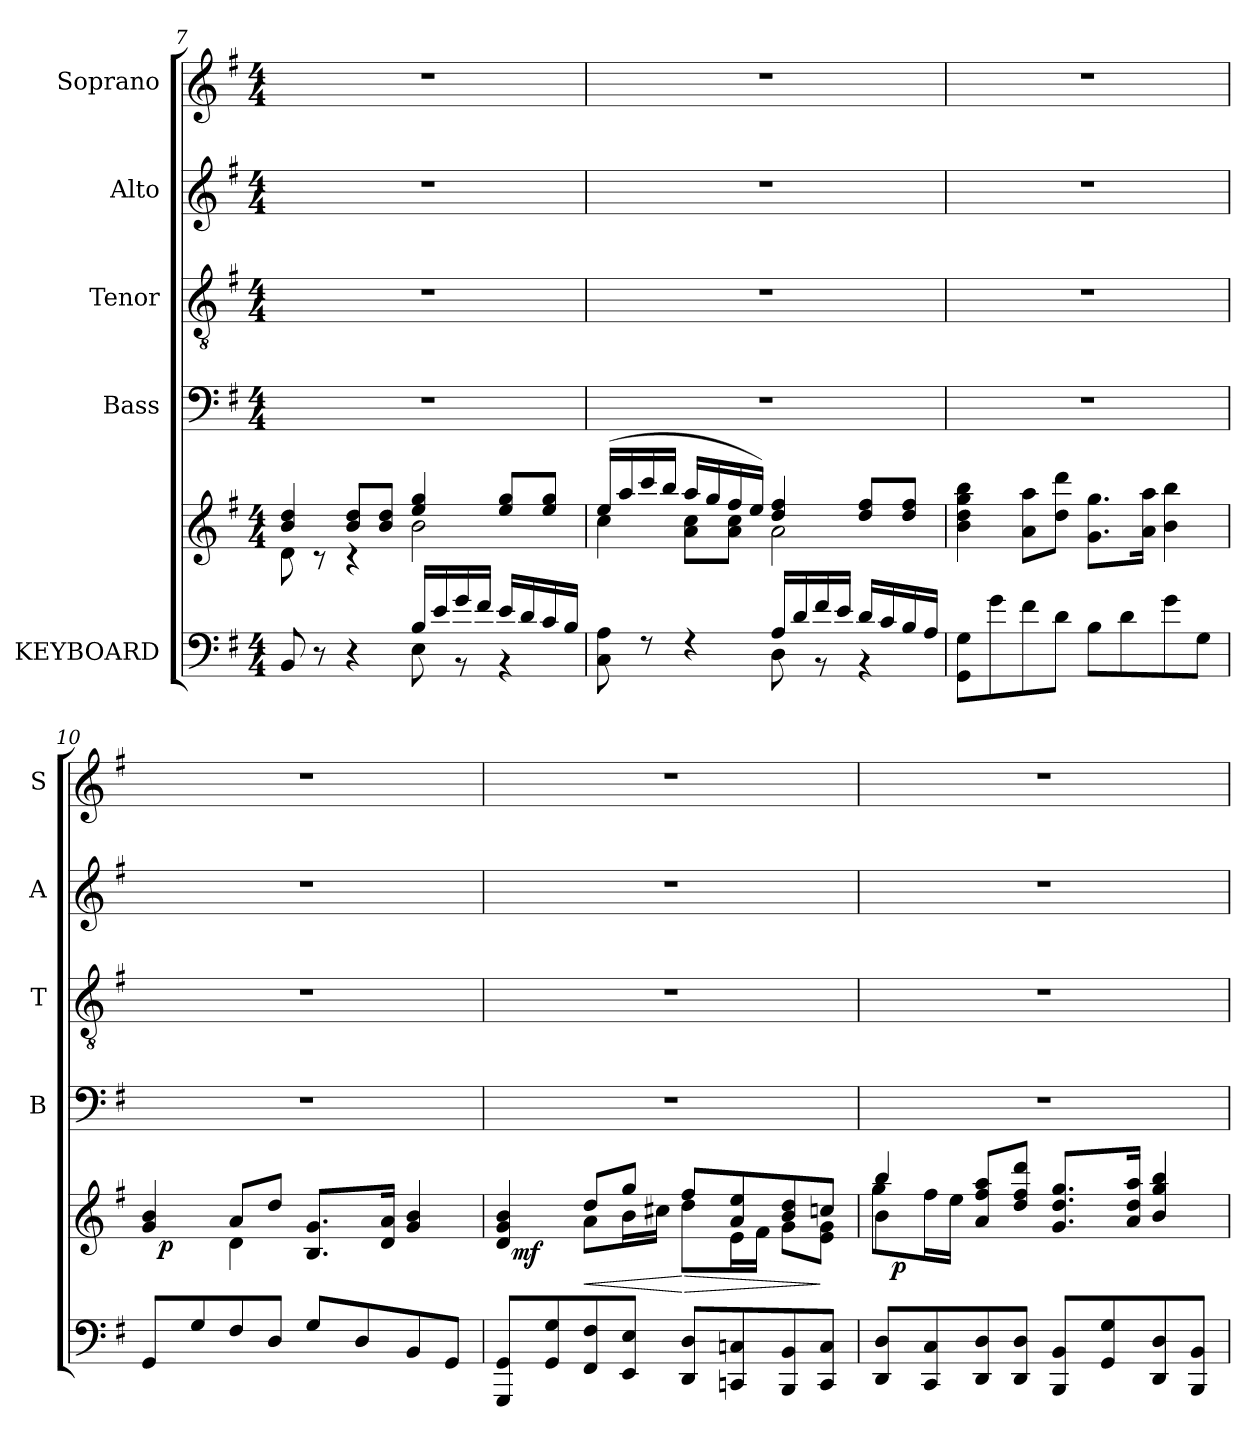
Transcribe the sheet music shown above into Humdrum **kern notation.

**kern	**kern	**dynam	**kern	**kern	**kern	**kern
*part5	*part5	*part5	*part4	*part3	*part2	*part1
*staff6	*staff5	*staff5/6	*staff4	*staff3	*staff2	*staff1
*I"KEYBOARD	*	*	*I"Bass	*I"Tenor	*I"Alto	*I"Soprano
*	*	*	*I'B	*I'T	*I'A	*I'S
!!LO:LB:g=z
*clefF4	*clefG2	*	*clefF4	*clefGv2	*clefG2	*clefG2
*k[f#]	*k[f#]	*	*k[f#]	*k[f#]	*k[f#]	*k[f#]
*G:	*G:	*	*G:	*G:	*G:	*G:
*M4/4	*M4/4	*	*M4/4	*M4/4	*M4/4	*M4/4
=7	=7	=7	=7	=7	=7	=7
*^	*^	*	*	*	*	*
8BB/	2ryy	4b/ 4dd/	8d\	.	1r	1r	1r	1r
8rC	.	.	8rc	.	.	.	.	.
4rC	.	8b/ 8dd/L	4rc	.	.	.	.	.
.	.	8b/ 8dd/J	.	.	.	.	.	.
16B/LL	8E\	4ee/ 4gg/	2b\	.	.	.	.	.
16e/	.	.	.	.	.	.	.	.
16g/	8r	.	.	.	.	.	.	.
16f#/JJ	.	.	.	.	.	.	.	.
16e/LL	4r	8ee/ 8gg/L	.	.	.	.	.	.
16d/	.	.	.	.	.	.	.	.
16c/	.	8ee/ 8gg/J	.	.	.	.	.	.
16B/JJ	.	.	.	.	.	.	.	.
=8	=8	=8	=8	=8	=8	=8	=8	=8
2ryy	8C\ 8A\	(16ee/LL	4cc\	.	1r	1r	1r	1r
.	.	16aa/	.	.	.	.	.	.
.	8rE	16ccc/	.	.	.	.	.	.
.	.	16bb/JJ	.	.	.	.	.	.
.	4rE	16aa/LL	8a\ 8cc\L	.	.	.	.	.
.	.	16gg/	.	.	.	.	.	.
.	.	16ff#/	8a\ 8cc\J	.	.	.	.	.
.	.	16ee/JJ)	.	.	.	.	.	.
16A/LL	8D\	4dd/ 4ff#/	2a\	.	.	.	.	.
16d/	.	.	.	.	.	.	.	.
16f#/	8r	.	.	.	.	.	.	.
16e/JJ	.	.	.	.	.	.	.	.
16d/LL	4r	8dd/ 8ff#/L	.	.	.	.	.	.
16c/	.	.	.	.	.	.	.	.
16B/	.	8dd/ 8ff#/J	.	.	.	.	.	.
16A/JJ	.	.	.	.	.	.	.	.
*v	*v	*	*	*	*	*	*	*
*	*v	*v	*	*	*	*	*
=9	=9	=9	=9	=9	=9	=9
8GG\ 8G\L	4b\ 4dd\ 4gg\ 4bb\	.	1r	1r	1r	1r
8g\	.	.	.	.	.	.
8f#\	8a\ 8aa\L	.	.	.	.	.
8d\J	8dd\ 8ddd\J	.	.	.	.	.
8B\L	8.g\ 8.gg\L	.	.	.	.	.
8d\	.	.	.	.	.	.
.	16a\ 16aa\Jk	.	.	.	.	.
8g\	4b\ 4bb\	.	.	.	.	.
8G\J	.	.	.	.	.	.
=10	=10	=10	=10	=10	=10	=10
*	*^	*	*	*	*	*
*	*	*^	*	*	*	*	*
8GG/L	4g/ 4b/	4ryy	32ryy	.	1r	1r	1r	1r
!	!	!	!	!LO:DY:b	!	!	!	!
.	.	.	2ryy	p	.	.	.	.
8G/	.	.	.	.	.	.	.	.
8F#/	8a/L	4d\	.	.	.	.	.	.
8D/J	8dd/J	.	.	.	.	.	.	.
8G/L	8.B/ 8.g/L	2ryy	.	.	.	.	.	.
.	.	.	4...ryy	.	.	.	.	.
8D/	.	.	.	.	.	.	.	.
.	16d/ 16a/Jk	.	.	.	.	.	.	.
8BB/	4g/ 4b/	.	.	.	.	.	.	.
8GG/J	.	.	.	.	.	.	.	.
!!LO:LB:g=z
=11	=11	=11	=11	=11	=11	=11	=11	=11
8GGG/ 8GG/L	4d/ 4g/ 4b/	4ryy	32ryy	.	1r	1r	1r	1r
!	!	!	!	!LO:DY:b	!	!	!	!
.	.	.	2ryy	mf	.	.	.	.
8GG/ 8G/	.	.	.	.	.	.	.	.
!	!	!	!	!LO:HP:b	!	!	!	!
8FF#/ 8F#/	8dd/L	8a\L	.	<	.	.	.	.
8EE/ 8E/J	8gg/J	16b\L	.	.	.	.	.	.
.	.	16cc#X\JJ	.	.	.	.	.	.
!	!	!	!	!LO:HP:n=1:b	!	!	!	!
8DD/ 8D/L	8ff#/L	8dd\L	.	[ >	.	.	.	.
.	.	.	4...ryy	.	.	.	.	.
8CCn/ 8Cn/	8a/ 8ee/	16e\L	.	.	.	.	.	.
.	.	16f#\JJ	.	.	.	.	.	.
8BBB/ 8BB/	8b/ 8dd/	8g\L	.	.	.	.	.	.
8CC/ 8C/J	8ccn/J	8e\ 8g\J	.	]	.	.	.	.
=12	=12	=12	=12	=12	=12	=12	=12	=12
*	*	*	*^	*	*	*	*	*
8DD/ 8D/L	4bb/	4b\	8gg\L	32ryy	.	1r	1r	1r	1r
!	!	!	!	!	!LO:DY:b	!	!	!	!
.	.	.	.	2ryy	p	.	.	.	.
8CC/ 8C/	.	.	16ff#\L	.	.	.	.	.	.
.	.	.	16ee\JJ	.	.	.	.	.	.
8DD/ 8D/	8a/ 8ff#/ 8aa/L	4ryy	4ryy	.	.	.	.	.	.
8DD/ 8D/J	8dd/ 8ff#/ 8ddd/J	.	.	.	.	.	.	.	.
8BBB/ 8BB/L	8.g/ 8.dd/ 8.gg/L	2ryy	2ryy	.	.	.	.	.	.
.	.	.	.	4...ryy	.	.	.	.	.
8GG/ 8G/	.	.	.	.	.	.	.	.	.
.	16a/ 16dd/ 16aa/Jk	.	.	.	.	.	.	.	.
8DD/ 8D/	4b/ 4gg/ 4bb/	.	.	.	.	.	.	.	.
8BBB/ 8BB/J	.	.	.	.	.	.	.	.	.
*	*v	*v	*v	*v	*	*	*	*	*
=	=	=	=	=	=	=
*-	*-	*-	*-	*-	*-	*-
